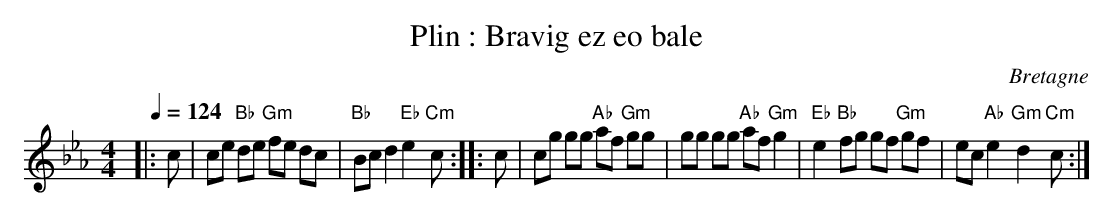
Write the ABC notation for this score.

X:1
T:Plin : Bravig ez eo bale
O:Bretagne
Q:1/4=124
M:4/4
L:1/16
K:Eb
|: c2 | c2e2 "Bb"d2e2 "Gm"f2e2 d2c2 | "Bb"B2c2 d4 "Eb"e4 "Cm"c2 :: c2 | c2g2 g2g2 "Ab"a2f2 "Gm"g2g2 | g2g2 g2g2 "Ab"a2f2 "Gm"g4 | "Eb"e4 "Bb"f2g2 g2f2 "Gm"g2f2 | e2c2 "Ab"e4 "Gm"d4 "Cm"c2 :|
